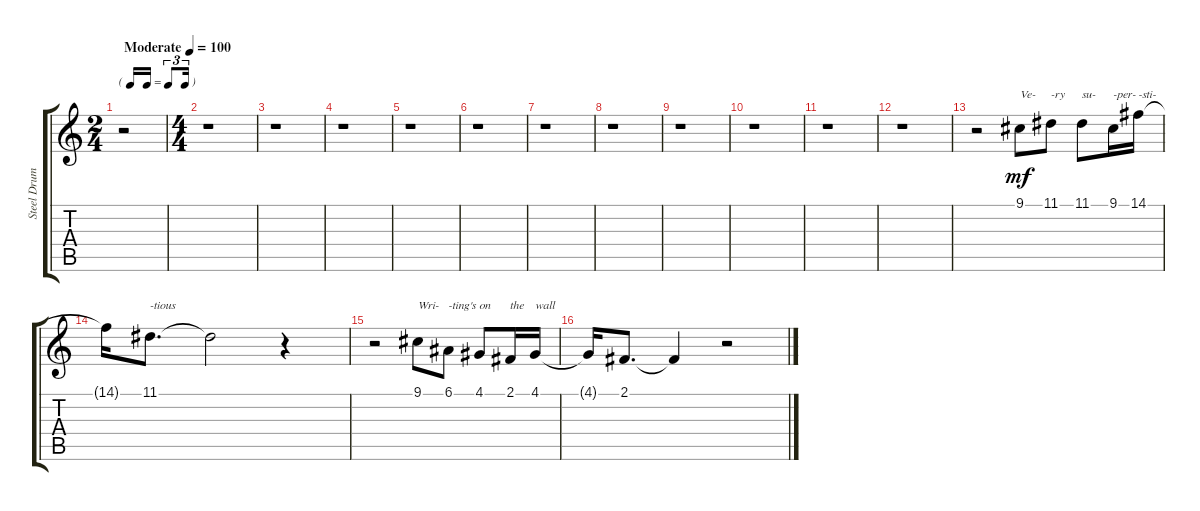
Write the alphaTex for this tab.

\track ("Steel Drums" "Steel Drum") {instrument steeldrums}
\staff {score tabs}
\tuning (E4 B3 G3 D3 A2 E2) {hide}
\ts (2 4)
\tf triplet16th
\tempo (100 "Moderate")
\clef g2
\ks c
r.2{dy mf instrument steeldrums} |
\ts (4 4)
r.1 |
r.1 |
r.1 |
r.1 |
r.1 |
r.1 |
r.1 |
r.1 |
r.1 |
r.1 |
r.1 |
r.2 9.1.8{txt "Ve-"} 11.1.8{txt "-ry"} 11.1.8{txt "su-"} 9.1.16{txt "-per-"} 14.1.16{txt "-sti-"} |
14.1{t}.16 11.1.8{d txt "-tious"} 11.1{t}.2 r.4 |
r.2 9.1.8{txt "Wri-"} 6.1.8{txt "-ting's"} 4.1.8{txt "on"} 2.1.16{txt "the"} 4.1.16{txt "wall"} |
4.1{t}.16 2.1.8{d} 2.1{t}.4 r.2
